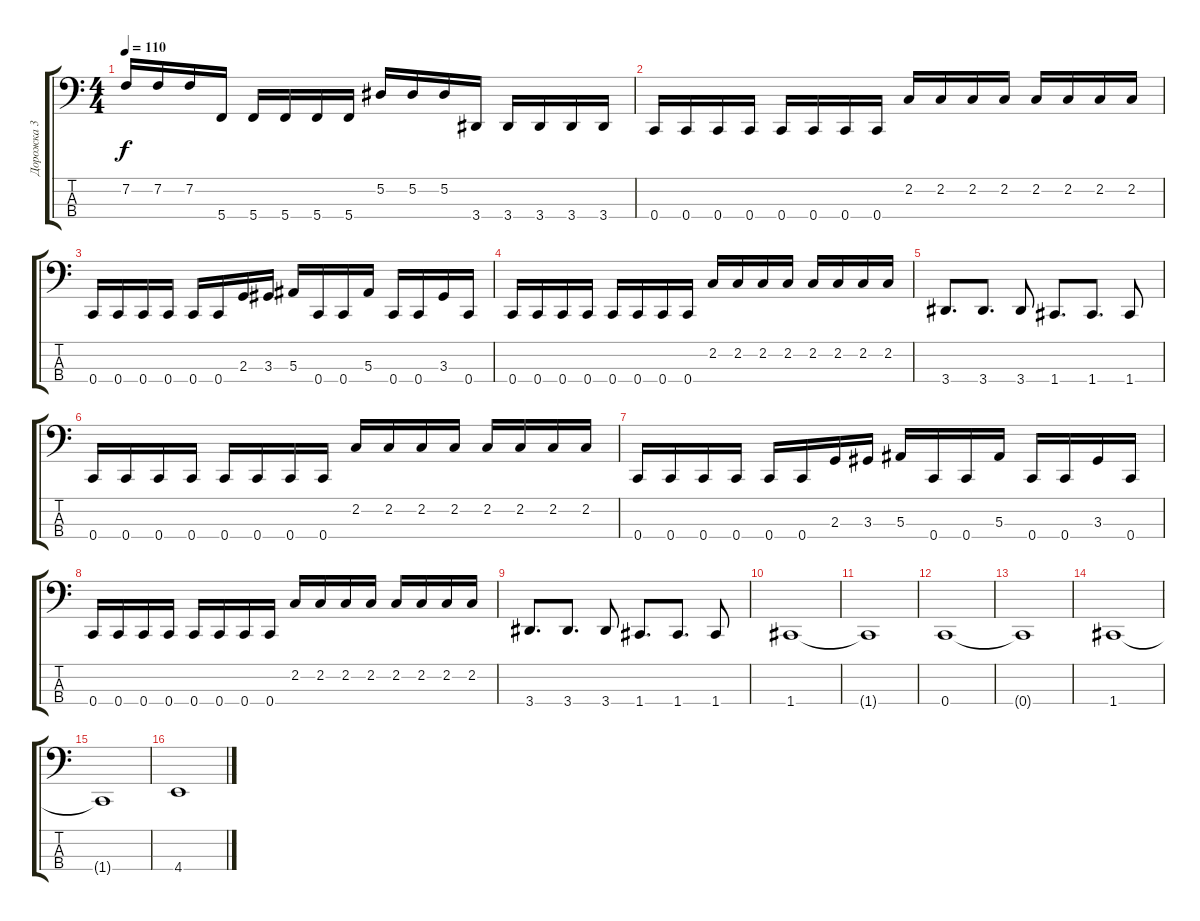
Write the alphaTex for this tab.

\track ("Дорожка 3" "Дорожка 3") {instrument electricbasspick}
\staff {score tabs}
\tuning (Eb2 Bb1 F1 C1) {hide}
\ts (4 4)
\tempo 110
\clef f4
\ks c
7.2.16{dy f} 7.2.16 7.2.16 5.4.16 5.4.16 5.4.16 5.4.16 5.4.16 5.2.16 5.2.16 5.2.16 3.4.16 3.4.16 3.4.16 3.4.16 3.4.16 |
0.4.16 0.4.16 0.4.16 0.4.16 0.4.16 0.4.16 0.4.16 0.4.16 2.2.16 2.2.16 2.2.16 2.2.16 2.2.16 2.2.16 2.2.16 2.2.16 |
0.4.16 0.4.16 0.4.16 0.4.16 0.4.16 0.4.16 2.3.16 3.3.16 5.3.16 0.4.16 0.4.16 5.3.16 0.4.16 0.4.16 3.3.16 0.4.16 |
0.4.16 0.4.16 0.4.16 0.4.16 0.4.16 0.4.16 0.4.16 0.4.16 2.2.16 2.2.16 2.2.16 2.2.16 2.2.16 2.2.16 2.2.16 2.2.16 |
3.4.8{d} 3.4.8{d} 3.4.8 1.4.8{d} 1.4.8{d} 1.4.8 |
0.4.16 0.4.16 0.4.16 0.4.16 0.4.16 0.4.16 0.4.16 0.4.16 2.2.16 2.2.16 2.2.16 2.2.16 2.2.16 2.2.16 2.2.16 2.2.16 |
0.4.16 0.4.16 0.4.16 0.4.16 0.4.16 0.4.16 2.3.16 3.3.16 5.3.16 0.4.16 0.4.16 5.3.16 0.4.16 0.4.16 3.3.16 0.4.16 |
0.4.16 0.4.16 0.4.16 0.4.16 0.4.16 0.4.16 0.4.16 0.4.16 2.2.16 2.2.16 2.2.16 2.2.16 2.2.16 2.2.16 2.2.16 2.2.16 |
3.4.8{d} 3.4.8{d} 3.4.8 1.4.8{d} 1.4.8{d} 1.4.8 |
1.4.1 |
1.4{t}.1 |
0.4.1 |
0.4{t}.1 |
1.4.1 |
1.4{t}.1 |
4.4.1
